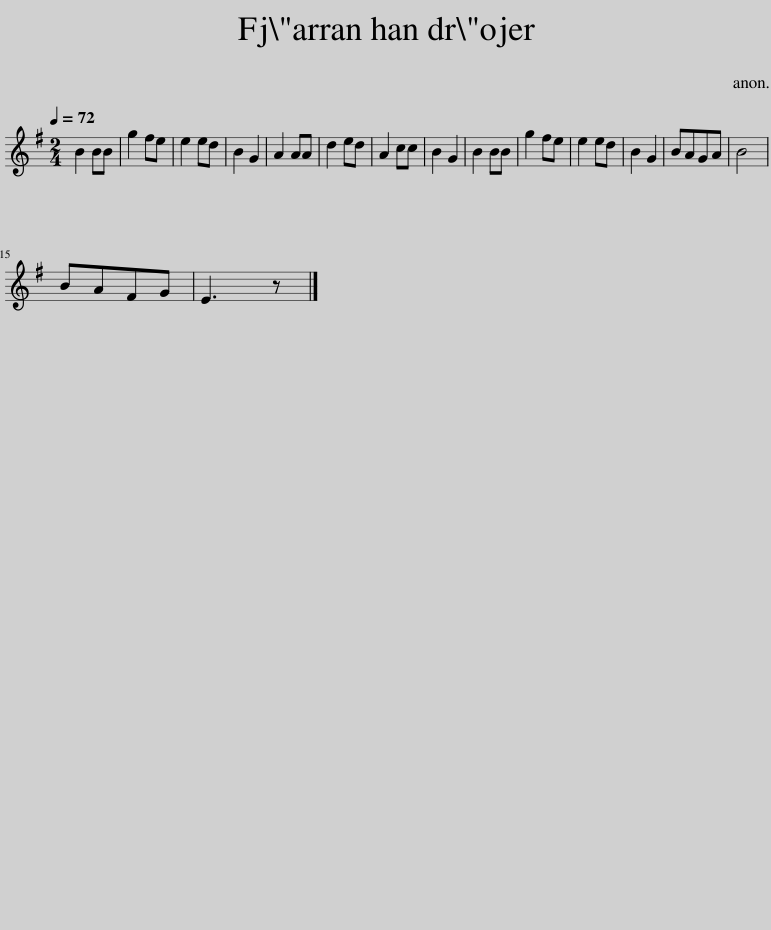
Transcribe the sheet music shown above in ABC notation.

X:1
L:1/8
Q:1/4=72
M:2/4
I:linebreak $
K:Emin
V:1 treble
V:1
 B2 BB | g2 fe | e2 ed | B2 G2 | A2 AA | %5
 d2 ed | A2 cc | B2 G2 | B2 BB | g2 fe | %10
 e2 ed | B2 G2 | BAGA | B4 |$ BAFG | %15
 E3 z |] %16
